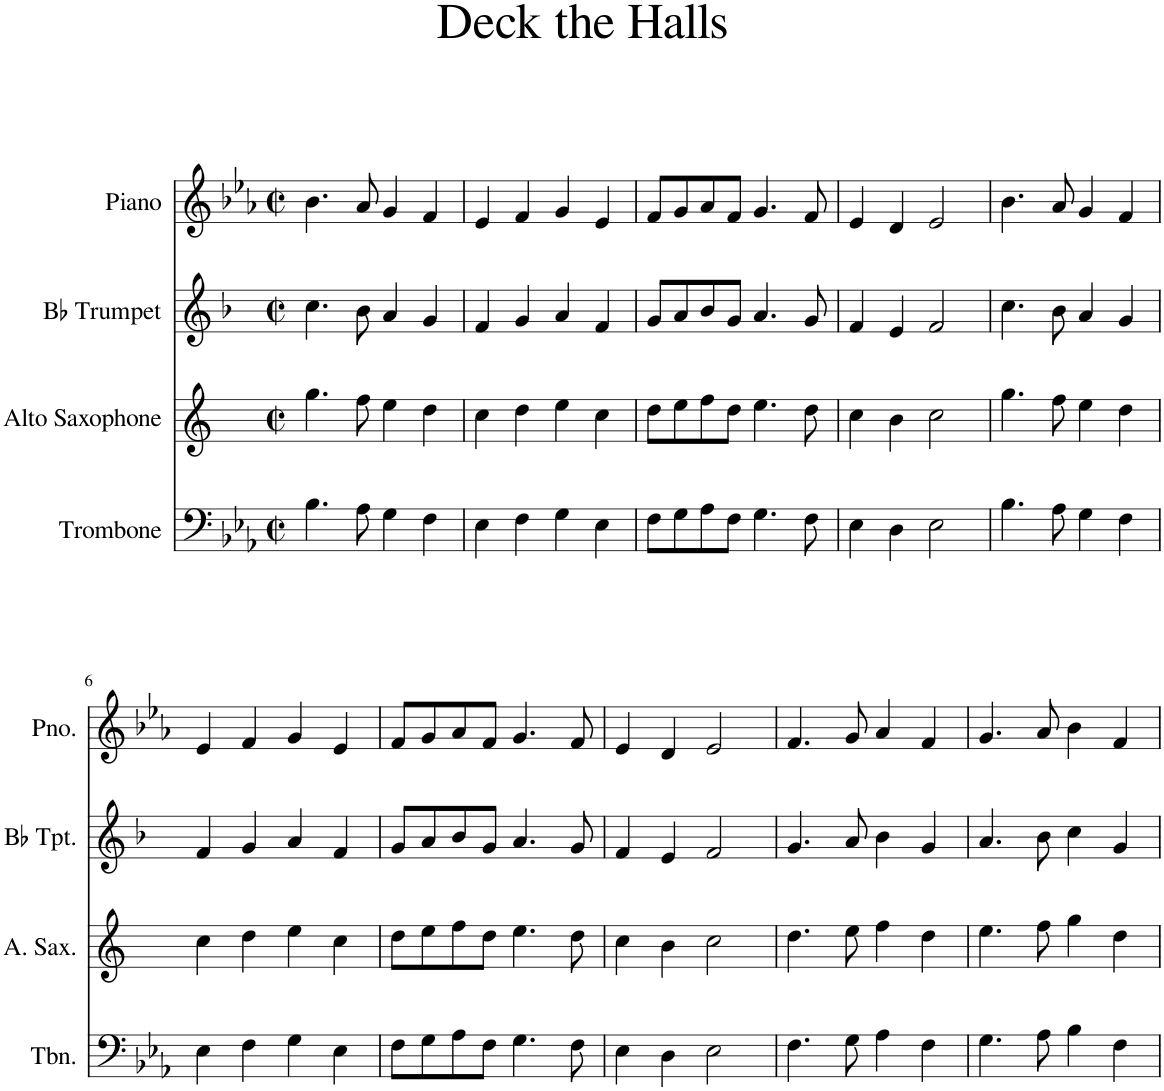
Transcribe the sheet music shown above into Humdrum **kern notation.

**kern	**kern	**kern	**kern
*part4	*part3	*part2	*part1
*staff4	*staff3	*staff2	*staff1
*I"Trombone	*I"Alto Saxophone	*I"Bb Trumpet	*I"Piano
*I'Tbn.	*I'A. Sax.	*I'Bb Tpt.	*I'Pno.
*clefF4	*clefG2	*clefG2	*clefG2
*	*Trd5c9	*Trd1c2	*
*k[b-e-a-]	*k[]	*k[b-]	*k[b-e-a-]
*M2/2	*M2/2	*M2/2	*M2/2
*met(c|)	*met(c|)	*met(c|)	*met(c|)
=1	=1	=1	=1
4.B-\	4.gg\	4.cc\	4.b-\
8A-\	8ff\	8b-\	8a-/
4G\	4ee\	4a/	4g/
4F\	4dd\	4g/	4f/
=2	=2	=2	=2
4E-\	4cc\	4f/	4e-/
4F\	4dd\	4g/	4f/
4G\	4ee\	4a/	4g/
4E-\	4cc\	4f/	4e-/
=3	=3	=3	=3
8F\L	8dd\L	8g/L	8f/L
8G\	8ee\	8a/	8g/
8A-\	8ff\	8b-/	8a-/
8F\J	8dd\J	8g/J	8f/J
4.G\	4.ee\	4.a/	4.g/
8F\	8dd\	8g/	8f/
=4	=4	=4	=4
4E-\	4cc\	4f/	4e-/
4D\	4b\	4e/	4d/
2E-\	2cc\	2f/	2e-/
=5	=5	=5	=5
4.B-\	4.gg\	4.cc\	4.b-\
8A-\	8ff\	8b-\	8a-/
4G\	4ee\	4a/	4g/
4F\	4dd\	4g/	4f/
!!LO:LB:g=z
=6	=6	=6	=6
4E-\	4cc\	4f/	4e-/
4F\	4dd\	4g/	4f/
4G\	4ee\	4a/	4g/
4E-\	4cc\	4f/	4e-/
=7	=7	=7	=7
8F\L	8dd\L	8g/L	8f/L
8G\	8ee\	8a/	8g/
8A-\	8ff\	8b-/	8a-/
8F\J	8dd\J	8g/J	8f/J
4.G\	4.ee\	4.a/	4.g/
8F\	8dd\	8g/	8f/
=8	=8	=8	=8
4E-\	4cc\	4f/	4e-/
4D\	4b\	4e/	4d/
2E-\	2cc\	2f/	2e-/
=9	=9	=9	=9
4.F\	4.dd\	4.g/	4.f/
8G\	8ee\	8a/	8g/
4A-\	4ff\	4b-\	4a-/
4F\	4dd\	4g/	4f/
=10	=10	=10	=10
4.G\	4.ee\	4.a/	4.g/
8A-\	8ff\	8b-\	8a-/
4B-\	4gg\	4cc\	4b-\
4F\	4dd\	4g/	4f/
=	=	=	=
*-	*-	*-	*-
